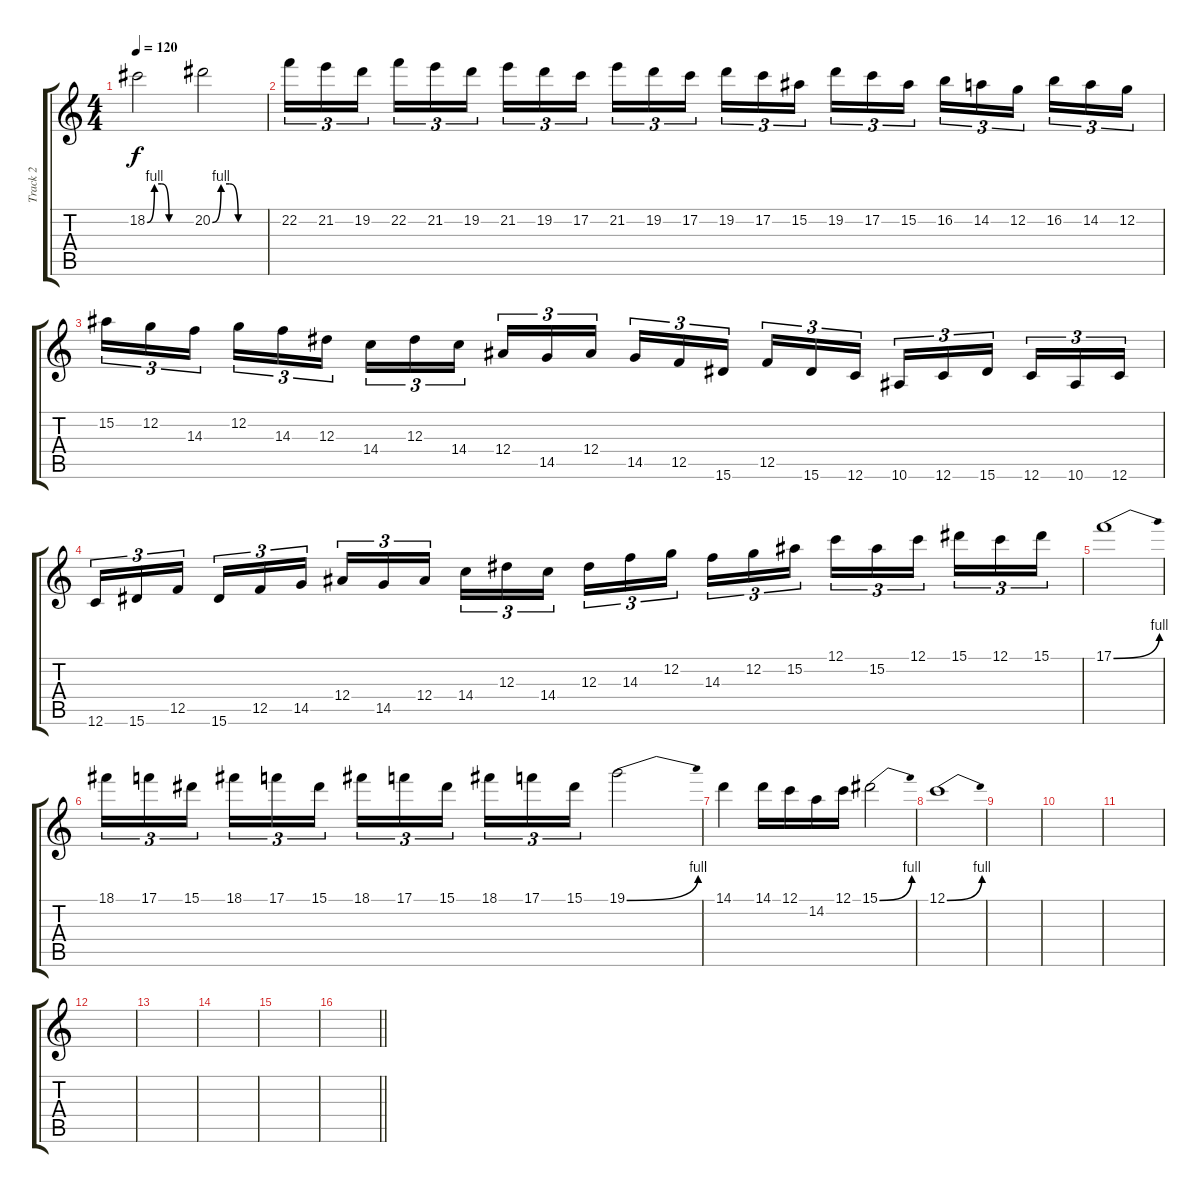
\track ("Track 2" "Track 2") {instrument distortionguitar}
\staff {score tabs}
\tuning (C4 G3 Eb3 Bb2 F2 C2) {hide}
\ts (4 4)
\tempo 120
\clef g2
\ks c
18.2{be (custom 0 0 10 4 20 4 30 0 60 0)}.2{dy f} 20.2{be (custom 0 0 10 4 20 4 30 0 60 0)}.2 |
22.2.16{tu (3 2)} 21.2.16{tu (3 2)} 19.2.16{tu (3 2) beam splitsecondary} 22.2.16{tu (3 2)} 21.2.16{tu (3 2)} 19.2.16{tu (3 2)} 21.2.16{tu (3 2)} 19.2.16{tu (3 2)} 17.2.16{tu (3 2) beam splitsecondary} 21.2.16{tu (3 2)} 19.2.16{tu (3 2)} 17.2.16{tu (3 2)} 19.2.16{tu (3 2)} 17.2.16{tu (3 2)} 15.2.16{tu (3 2) beam splitsecondary} 19.2.16{tu (3 2)} 17.2.16{tu (3 2)} 15.2.16{tu (3 2)} 16.2.16{tu (3 2)} 14.2.16{tu (3 2)} 12.2.16{tu (3 2) beam splitsecondary} 16.2.16{tu (3 2)} 14.2.16{tu (3 2)} 12.2.16{tu (3 2)} |
15.2.16{tu (3 2)} 12.2.16{tu (3 2)} 14.3.16{tu (3 2) beam splitsecondary} 12.2.16{tu (3 2)} 14.3.16{tu (3 2)} 12.3.16{tu (3 2)} 14.4.16{tu (3 2)} 12.3.16{tu (3 2)} 14.4.16{tu (3 2) beam splitsecondary} 12.4.16{tu (3 2)} 14.5.16{tu (3 2)} 12.4.16{tu (3 2)} 14.5.16{tu (3 2)} 12.5.16{tu (3 2)} 15.6.16{tu (3 2) beam splitsecondary} 12.5.16{tu (3 2)} 15.6.16{tu (3 2)} 12.6.16{tu (3 2)} 10.6.16{tu (3 2)} 12.6.16{tu (3 2)} 15.6.16{tu (3 2) beam splitsecondary} 12.6.16{tu (3 2)} 10.6.16{tu (3 2)} 12.6.16{tu (3 2)} |
12.6.16{tu (3 2)} 15.6.16{tu (3 2)} 12.5.16{tu (3 2) beam splitsecondary} 15.6.16{tu (3 2)} 12.5.16{tu (3 2)} 14.5.16{tu (3 2)} 12.4.16{tu (3 2)} 14.5.16{tu (3 2)} 12.4.16{tu (3 2) beam splitsecondary} 14.4.16{tu (3 2)} 12.3.16{tu (3 2)} 14.4.16{tu (3 2)} 12.3.16{tu (3 2)} 14.3.16{tu (3 2)} 12.2.16{tu (3 2) beam splitsecondary} 14.3.16{tu (3 2)} 12.2.16{tu (3 2)} 15.2.16{tu (3 2)} 12.1.16{tu (3 2)} 15.2.16{tu (3 2)} 12.1.16{tu (3 2) beam splitsecondary} 15.1.16{tu (3 2)} 12.1.16{tu (3 2)} 15.1.16{tu (3 2)} |
17.1{be (bend 0 0 60 4)}.1 |
18.1.16{tu (3 2)} 17.1.16{tu (3 2)} 15.1.16{tu (3 2) beam splitsecondary} 18.1.16{tu (3 2)} 17.1.16{tu (3 2)} 15.1.16{tu (3 2)} 18.1.16{tu (3 2)} 17.1.16{tu (3 2)} 15.1.16{tu (3 2) beam splitsecondary} 18.1.16{tu (3 2)} 17.1.16{tu (3 2)} 15.1.16{tu (3 2)} 19.1{be (bend 0 0 60 4)}.2 |
14.1.4 14.1.16 12.1.16 14.2.16 12.1.16 15.1{be (bend 0 0 60 4)}.2 |
12.1{be (bend 0 0 60 4)}.1 |
|
|
|
|
|
|
|
\barLineRight lightlight
